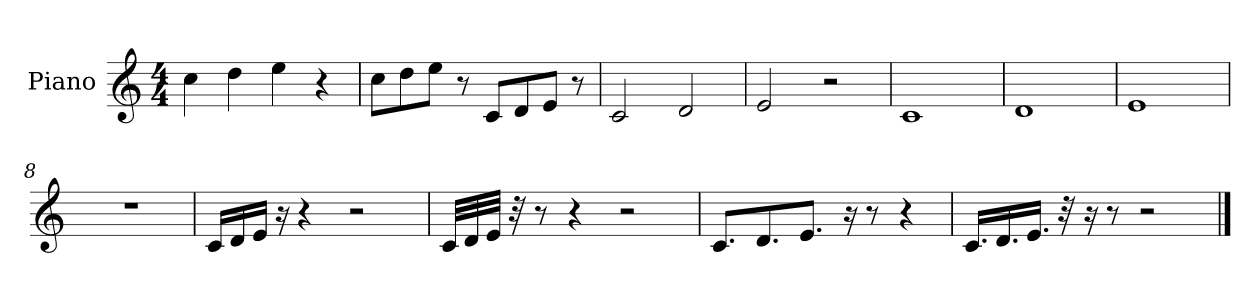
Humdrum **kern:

**kern
*part1
*staff1
*I"Piano
*I'Pno.
*clefG2
*k[]
*M4/4
=1
4cc\
4dd\
4ee\
4r
=2
8cc\L
8dd\
8ee\J
8r
8c/L
8d/
8e/J
8r
=3
2c/
2d/
=4
2e/
2r
!!LO:LB:g=z
=5
1c
=6
1d
=7
1e
=8
1r
!!LO:LB:g=z
=9
16c/LL
16d/
16e/JJ
16r
4r
2r
=10
32c/LLL
32d/
32e/JJJ
32r
8r
4r
2r
=11
8.c/L
8.d/
8.e/J
16r
8r
4r
=12
16.c/LL
16.d/
16.e/JJ
32r
16r
8r
2r
==
*-
